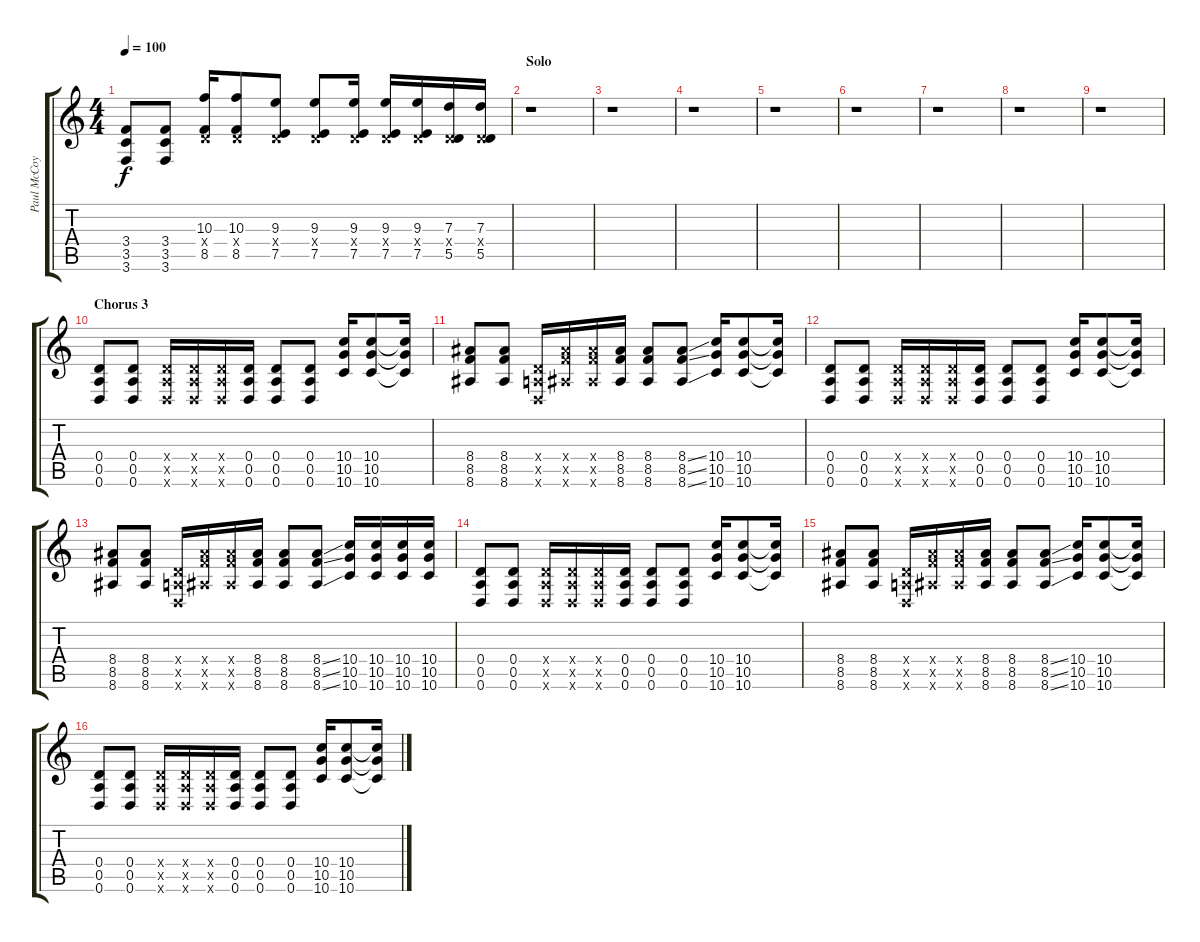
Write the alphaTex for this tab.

\track ("Paul McCoy" "Paul McCoy") {instrument distortionguitar}
\staff {score tabs}
\tuning (E4 B3 G3 D3 A2 D2) {hide}
\ts (4 4)
\tempo 100
\clef g2
\ks c
(3.4 3.5 3.6).8{dy f} (3.4 3.5 3.6).8 (10.3 0.4{x} 8.5).16 (10.3 0.4{x} 8.5).8 (9.3 0.4{x} 7.5).8 (9.3 0.4{x} 7.5).8 (9.3 0.4{x} 7.5).16 (9.3 0.4{x} 7.5).16 (9.3 0.4{x} 7.5).16 (7.3 0.4{x} 5.5).16 (7.3 0.4{x} 5.5).16 |
\section ("" "Solo")
r.1 |
r.1 |
r.1 |
r.1 |
r.1 |
r.1 |
r.1 |
r.1 |
\section ("" "Chorus 3")
(0.4 0.5 0.6).8 (0.4 0.5 0.6).8 (0.4{x} 0.5{x} 0.6{x}).16 (0.4{x} 0.5{x} 0.6{x}).16 (0.4{x} 0.5{x} 0.6{x}).16 (0.4 0.5 0.6).16 (0.4 0.5 0.6).8 (0.4 0.5 0.6).8 (10.4 10.5 10.6).16 (10.4 10.5 10.6).8 (10.4{t} 10.5{t} 10.6{t}).16 |
(8.4 8.5 8.6).8 (8.4 8.5 8.6).8 (0.4{x} 0.5{x} 0.6{x}).16 (8.4{x} 8.5{x} 8.6{x}).16 (8.4{x} 8.5{x} 8.6{x}).16 (8.4 8.5 8.6).16 (8.4 8.5 8.6).8 (8.4{ss} 8.5{ss} 8.6{ss}).8 (10.4 10.5 10.6).16 (10.4 10.5 10.6).8 (10.4{t} 10.5{t} 10.6{t}).16 |
(0.4 0.5 0.6).8 (0.4 0.5 0.6).8 (0.4{x} 0.5{x} 0.6{x}).16 (0.4{x} 0.5{x} 0.6{x}).16 (0.4{x} 0.5{x} 0.6{x}).16 (0.4 0.5 0.6).16 (0.4 0.5 0.6).8 (0.4 0.5 0.6).8 (10.4 10.5 10.6).16 (10.4 10.5 10.6).8 (10.4{t} 10.5{t} 10.6{t}).16 |
(8.4 8.5 8.6).8 (8.4 8.5 8.6).8 (0.4{x} 0.5{x} 0.6{x}).16 (8.4{x} 8.5{x} 8.6{x}).16 (8.4{x} 8.5{x} 8.6{x}).16 (8.4 8.5 8.6).16 (8.4 8.5 8.6).8 (8.4{ss} 8.5{ss} 8.6{ss}).8 (10.4 10.5 10.6).16 (10.4 10.5 10.6).16 (10.4 10.5 10.6).16 (10.4 10.5 10.6).16 |
(0.4 0.5 0.6).8 (0.4 0.5 0.6).8 (0.4{x} 0.5{x} 0.6{x}).16 (0.4{x} 0.5{x} 0.6{x}).16 (0.4{x} 0.5{x} 0.6{x}).16 (0.4 0.5 0.6).16 (0.4 0.5 0.6).8 (0.4 0.5 0.6).8 (10.4 10.5 10.6).16 (10.4 10.5 10.6).8 (10.4{t} 10.5{t} 10.6{t}).16 |
(8.4 8.5 8.6).8 (8.4 8.5 8.6).8 (0.4{x} 0.5{x} 0.6{x}).16 (8.4{x} 8.5{x} 8.6{x}).16 (8.4{x} 8.5{x} 8.6{x}).16 (8.4 8.5 8.6).16 (8.4 8.5 8.6).8 (8.4{ss} 8.5{ss} 8.6{ss}).8 (10.4 10.5 10.6).16 (10.4 10.5 10.6).8 (10.4{t} 10.5{t} 10.6{t}).16 |
(0.4 0.5 0.6).8 (0.4 0.5 0.6).8 (0.4{x} 0.5{x} 0.6{x}).16 (0.4{x} 0.5{x} 0.6{x}).16 (0.4{x} 0.5{x} 0.6{x}).16 (0.4 0.5 0.6).16 (0.4 0.5 0.6).8 (0.4 0.5 0.6).8 (10.4 10.5 10.6).16 (10.4 10.5 10.6).8 (10.4{t} 10.5{t} 10.6{t}).16
